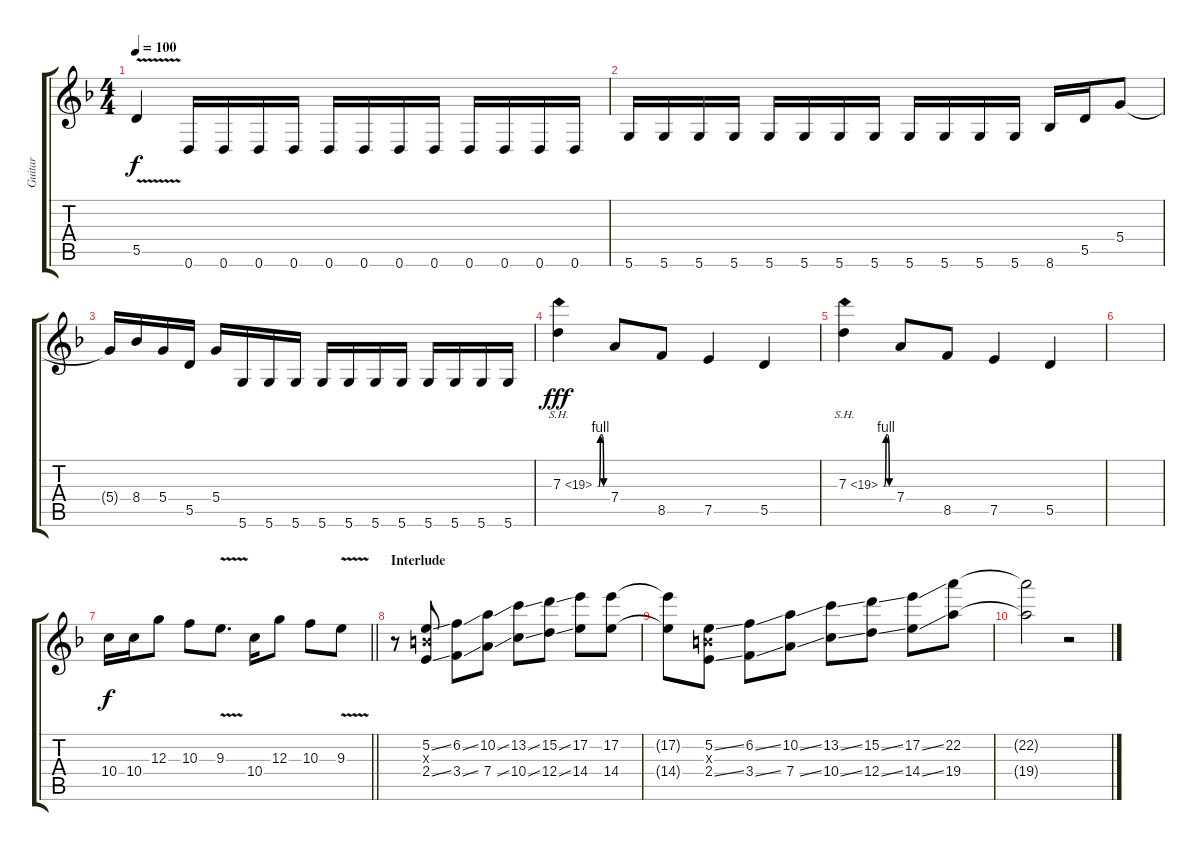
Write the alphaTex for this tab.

\track ("Guitar" "Guitar") {instrument distortionguitar}
\staff {score tabs}
\tuning (E4 B3 G3 D3 A2 D2) {hide}
\ts (4 4)
\tempo 100
\clef g2
\ks dminor
5.5{v}.4{dy f} 0.6.16 0.6.16 0.6.16 0.6.16 0.6.16 0.6.16 0.6.16 0.6.16 0.6.16 0.6.16 0.6.16 0.6.16 |
5.6.16 5.6.16 5.6.16 5.6.16 5.6.16 5.6.16 5.6.16 5.6.16 5.6.16 5.6.16 5.6.16 5.6.16 8.6.16 5.5.16 5.4.8 |
5.4{t}.16 8.4.16 5.4.16 5.5.16 5.4.16 5.6.16 5.6.16 5.6.16 5.6.16 5.6.16 5.6.16 5.6.16 5.6.16 5.6.16 5.6.16 5.6.16 |
7.3{be (custom 0 0 10 0 20 4 30 4 40 0 60 0) sh 12}.4{dy fff} 7.4.8 8.5.8 7.5.4 5.5.4 |
7.3{be (custom 0 0 10 0 20 4 30 4 40 0 60 0) sh 12}.4 7.4.8 8.5.8 7.5.4 5.5.4 |
|
\barLineRight lightlight
10.4.16{dy f} 10.4.16 12.3.8 10.3.8 9.3{v}.8{d} 10.4.16 12.3.8 10.3.8 9.3{v}.8 |
\section ("" "Interlude")
r.8 (5.2{ss} 4.3{x} 2.4{ss}).8 (6.2{ss} 3.4{ss}).8 (10.2{ss} 7.4{ss}).8 (13.2{ss} 10.4{ss}).8 (15.2{ss} 12.4{ss}).8 (17.2 14.4).8 (17.2 14.4).8 |
(17.2{t} 14.4{t}).8 (5.2{ss} 4.3{x} 2.4{ss}).8 (6.2{ss} 3.4{ss}).8 (10.2{ss} 7.4{ss}).8 (13.2{ss} 10.4{ss}).8 (15.2{ss} 12.4{ss}).8 (17.2{ss} 14.4{ss}).8 (22.2 19.4).8 |
(22.2{t} 19.4{t}).2 r.2
